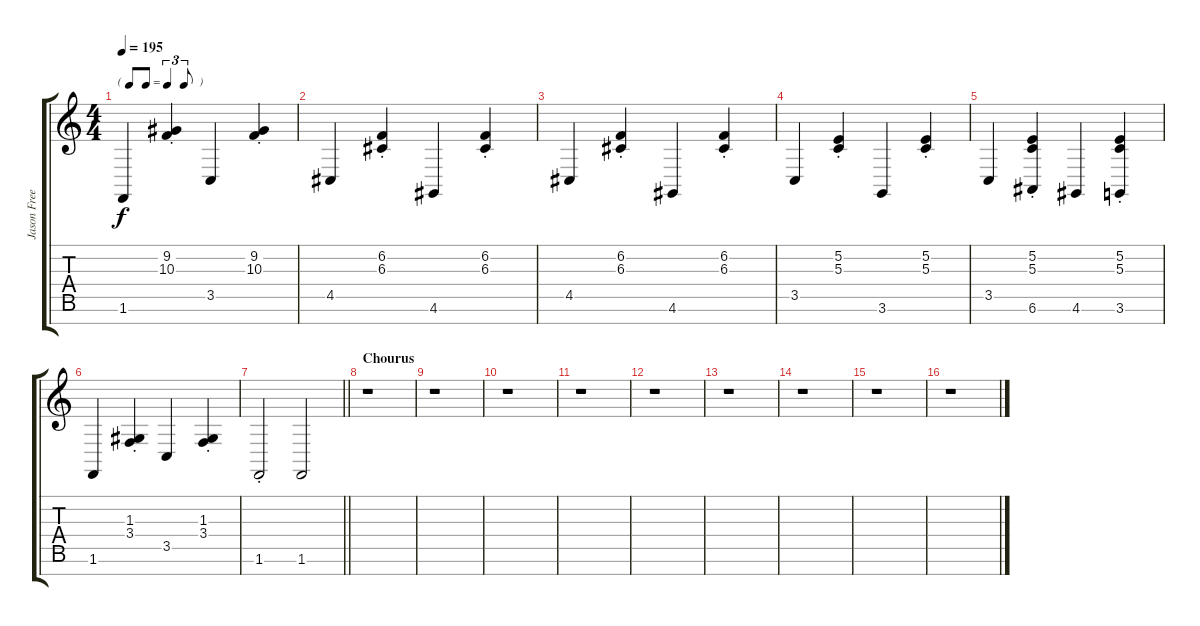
\track ("Jason Freese" "Jason Free") {instrument brightacousticpiano}
\staff {score tabs}
\tuning (E4 B3 G3 D3 A2 E2 B1) {hide}
\ts (4 4)
\tf triplet8th
\tempo 195
\clef g2
\ks c
1.6.4{dy f} (9.2{st} 10.3{st}).4 3.5.4 (9.2{st} 10.3{st}).4 |
4.5.4 (6.2{st} 6.3{st}).4 4.6.4 (6.2{st} 6.3{st}).4 |
4.5.4 (6.2{st} 6.3{st}).4 4.6.4 (6.2{st} 6.3{st}).4 |
3.5.4 (5.2{st} 5.3{st}).4 3.6.4 (5.2{st} 5.3{st}).4 |
3.5.4 (5.2{st} 5.3{st} 6.6).4 4.6.4 (5.2{st} 5.3{st} 3.6).4 |
1.6.4 (1.3{st} 3.4{st}).4 3.5.4 (1.3{st} 3.4{st}).4 |
\barLineRight lightlight
1.6{st}.2 1.6.2 |
\section ("" "Chourus")
r.1 |
r.1 |
r.1 |
r.1 |
r.1 |
r.1 |
r.1 |
r.1 |
r.1
